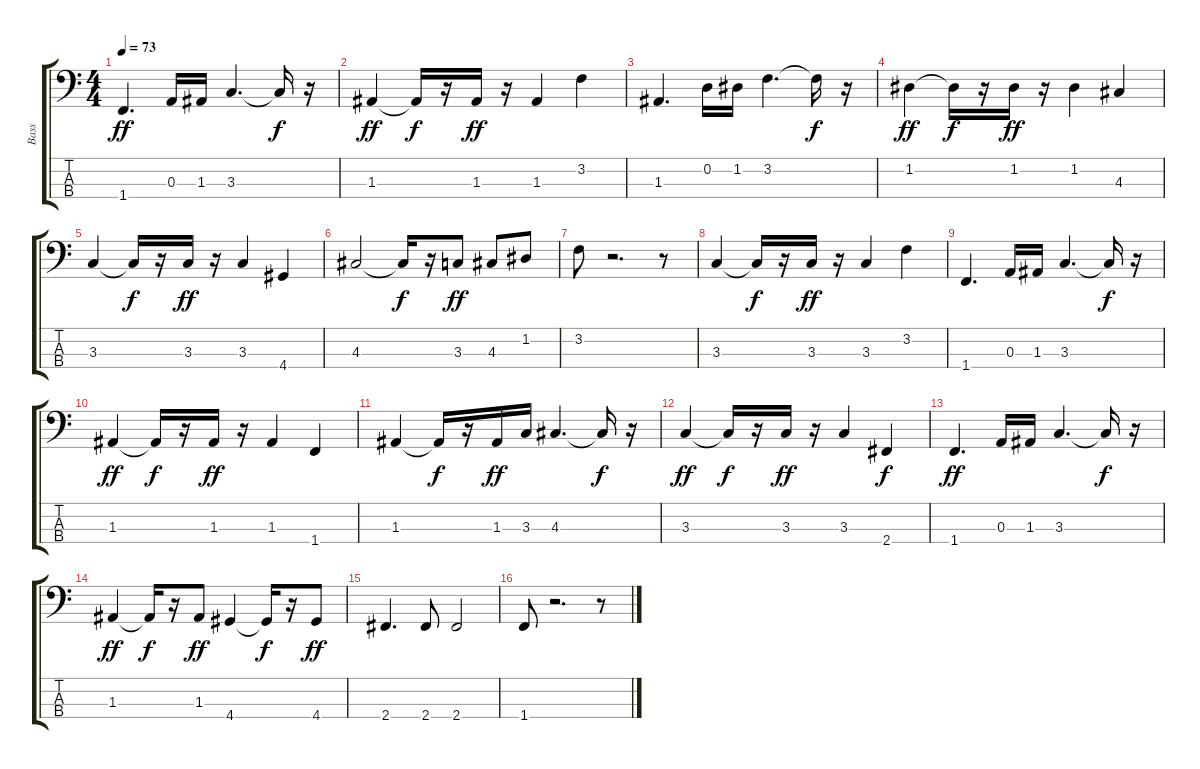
\track ("Bass" "Bass") {instrument electricbassfinger}
\staff {score tabs}
\tuning (G2 D2 A1 E1) {hide}
\ts (4 4)
\tempo 73
\clef f4
\ks c
1.4.4{d dy ff} 0.3.16 1.3.16 3.3.4{d} 3.3{t}.16{dy f} r.16 |
1.3.4{dy ff} 1.3{t}.16{dy f} r.16 1.3.16{dy ff} r.16 1.3.4 3.2.4 |
1.3.4{d} 0.2.16 1.2.16 3.2.4{d} 3.2{t}.16{dy f} r.16 |
1.2.4{dy ff} 1.2{t}.16{dy f} r.16 1.2.16{dy ff} r.16 1.2.4 4.3.4 |
3.3.4 3.3{t}.16{dy f} r.16 3.3.16{dy ff} r.16 3.3.4 4.4.4 |
4.3.2 4.3{t}.16{dy f} r.16 3.3.8{dy ff} 4.3.8 1.2.8 |
3.2.8 r.2{d} r.8 |
3.3.4 3.3{t}.16{dy f} r.16 3.3.16{dy ff} r.16 3.3.4 3.2.4 |
1.4.4{d} 0.3.16 1.3.16 3.3.4{d} 3.3{t}.16{dy f} r.16 |
1.3.4{dy ff} 1.3{t}.16{dy f} r.16 1.3.16{dy ff} r.16 1.3.4 1.4.4 |
1.3.4 1.3{t}.16{dy f} r.16 1.3.16{dy ff} 3.3.16 4.3.4{d} 4.3{t}.16{dy f} r.16 |
3.3.4{dy ff} 3.3{t}.16{dy f} r.16 3.3.16{dy ff} r.16 3.3.4 2.4.4{dy f} |
1.4.4{d dy ff} 0.3.16 1.3.16 3.3.4{d} 3.3{t}.16{dy f} r.16 |
1.3.4{dy ff} 1.3{t}.16{dy f} r.16 1.3.8{dy ff} 4.4.4 4.4{t}.16{dy f} r.16 4.4.8{dy ff} |
2.4.4{d} 2.4.8 2.4.2 |
1.4.8 r.2{d} r.8
